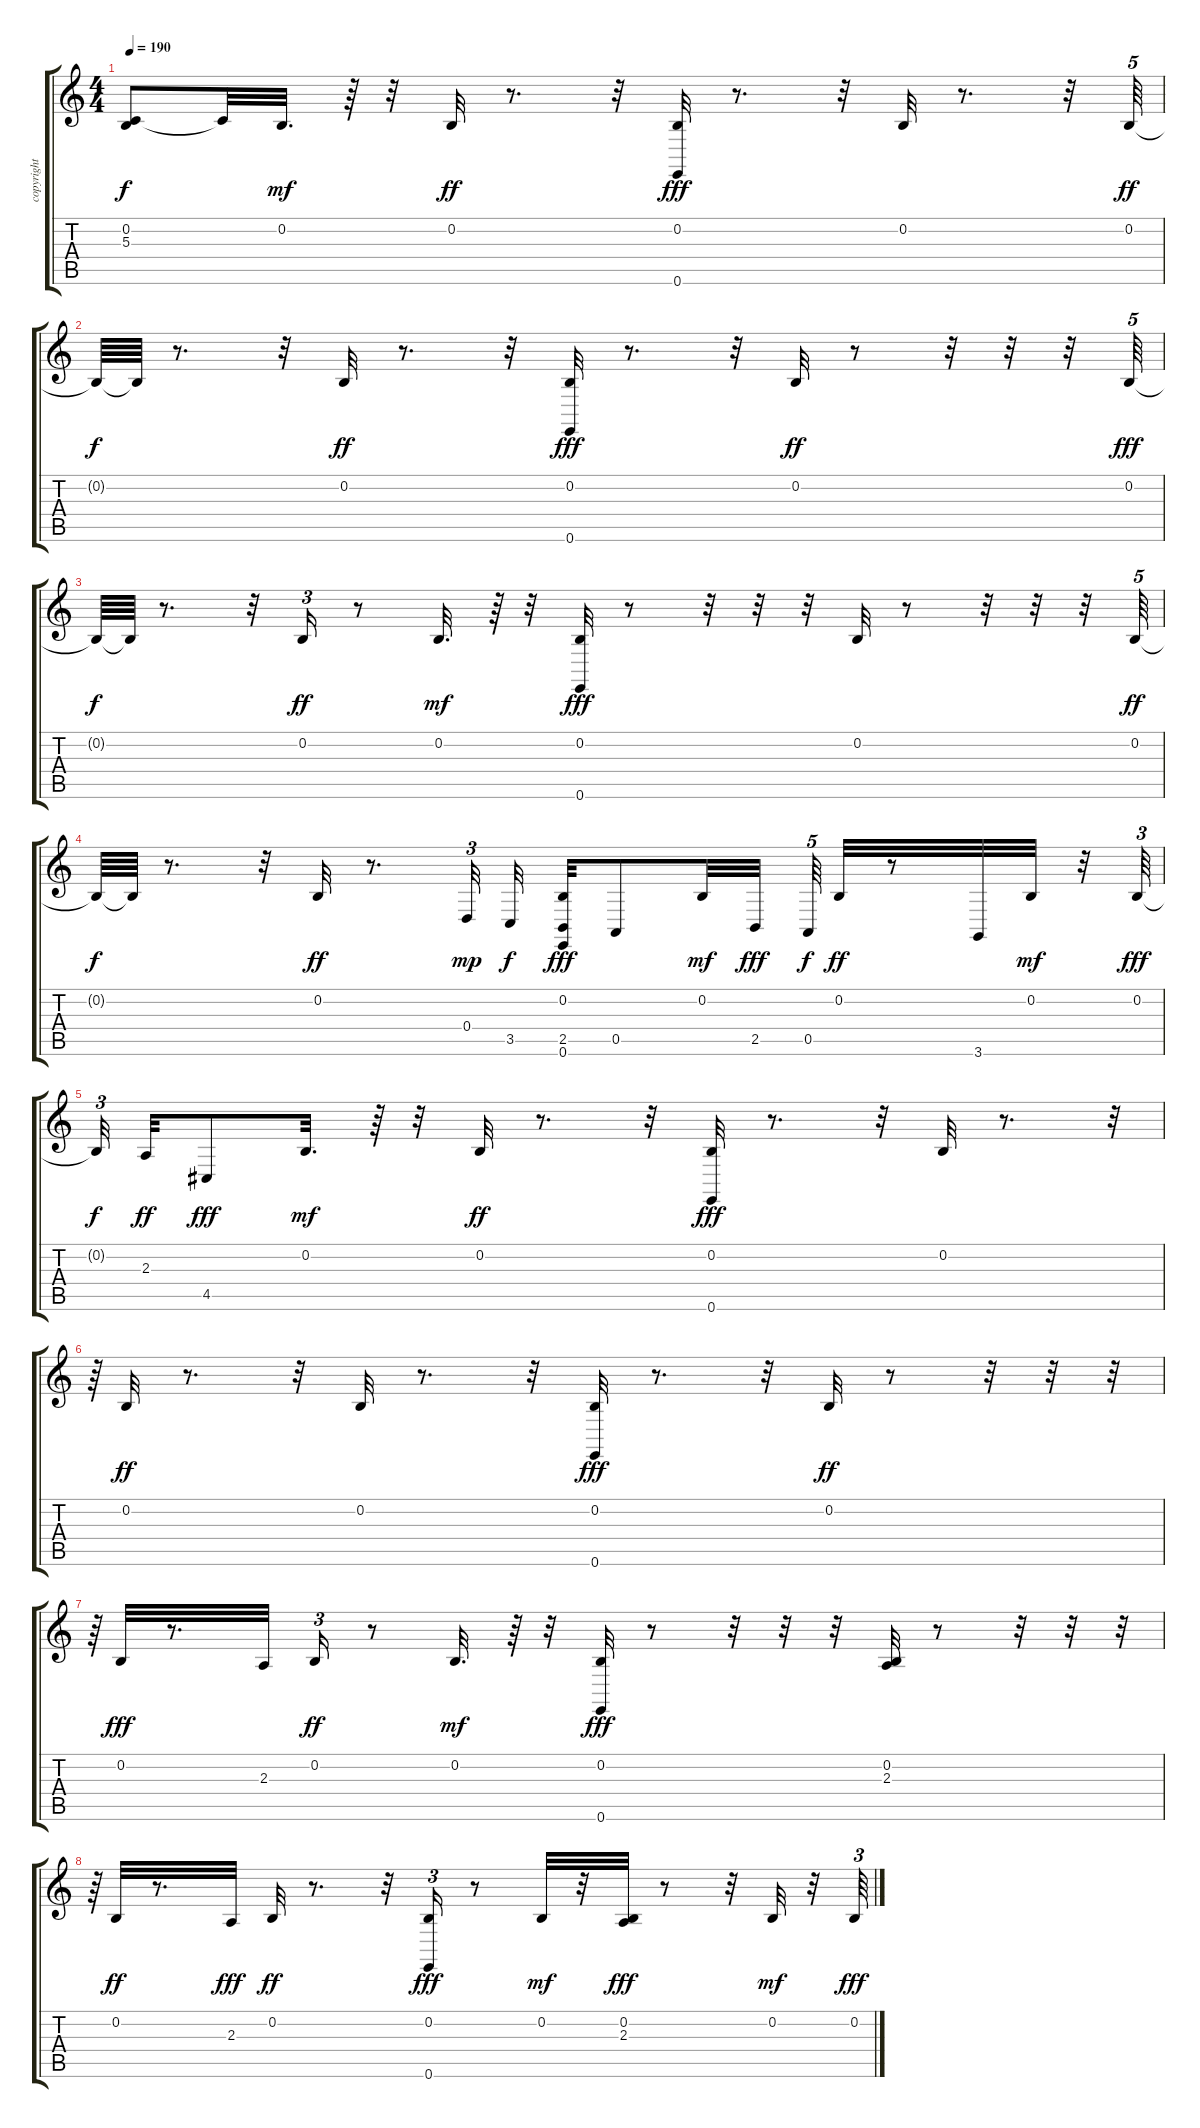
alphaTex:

\track ("copyright 1998 by" "copyright ") {instrument acousticgrandpiano}
\staff {score tabs}
\tuning (E4 B3 G3 D3 A2 E2) {hide}
\ts (4 4)
\tempo 190
\clef g2
\ks c
(0.2{t} 5.3{t}).8{dy f} 5.3{t}.32 0.2.32{d dy mf} r.64 r.32 0.2.32{dy ff} r.8{d} r.32 (0.2 0.6).32{dy fff} r.8{d} r.32 0.2.32 r.8{d} r.32 0.2.64{tu (5 4) dy ff} |
0.2{t}.64{dy f} 0.2{t}.64 r.8{d} r.32 0.2.32{dy ff} r.8{d} r.32 (0.2 0.6).32{dy fff} r.8{d} r.32 0.2.32{dy ff} r.8 r.32 r.32 r.32 0.2.64{tu (5 4) dy fff} |
0.2{t}.64{dy f} 0.2{t}.64 r.8{d} r.32 0.2.16{tu (3 2) dy ff} r.8 0.2.32{d dy mf} r.64 r.32 (0.2 0.6).32{dy fff} r.8 r.32 r.32 r.32 0.2.32 r.8 r.32 r.32 r.32 0.2.64{tu (5 4) dy ff} |
0.2{t}.64{dy f} 0.2{t}.64 r.8{d} r.32 0.2.32{dy ff} r.8{d} 0.4.32{tu (3 2) dy mp} 3.5.32{dy f} (0.2 2.5 0.6).32{dy fff} 0.5.8 0.2.32{dy mf} 2.5.32{dy fff beam splitsecondary} 0.5.64{tu (5 4) dy f} 0.2.32{dy ff} r.8 3.6.32 0.2.32{dy mf} r.32 0.2.64{tu (3 2) dy fff} |
0.2{t}.32{tu (3 2) dy f beam splitsecondary} 2.3.32{dy ff} 4.5.8{dy fff} 0.2.32{d dy mf} r.64 r.32 0.2.32{dy ff} r.8{d} r.32 (0.2 0.6).32{dy fff} r.8{d} r.32 0.2.32 r.8{d} r.32{tu (3 2)} |
r.64{tu (3 2)} 0.2.32{dy ff} r.8{d} r.32 0.2.32 r.8{d} r.32 (0.2 0.6).32{dy fff} r.8{d} r.32 0.2.32{dy ff} r.8 r.32 r.32 r.32{tu (3 2)} |
r.64{tu (3 2)} 0.2.32{dy fff} r.8{d} 2.3.32 0.2.16{tu (3 2) dy ff} r.8 0.2.32{d dy mf} r.64 r.32 (0.2 0.6).32{dy fff} r.8 r.32 r.32 r.32 (0.2 2.3).32 r.8 r.32 r.32 r.32{tu (3 2)} |
r.64{tu (3 2)} 0.2.32{dy ff} r.8{d} 2.3.32{dy fff} 0.2.32{dy ff} r.8{d} r.32 (0.2 0.6).16{tu (3 2) dy fff} r.8 0.2.32{dy mf} r.32 (0.2 2.3).32{dy fff} r.8 r.32 0.2.32{dy mf} r.32 0.2.64{tu (3 2) dy fff}
